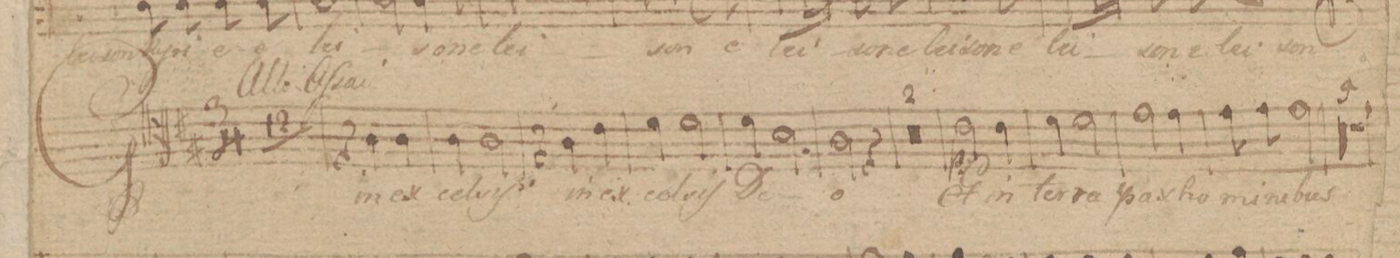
**kern	**text	**dynam
*I"Tenore	*	*
*clefC4	*	*
*k[f#c#]	*	*
*M3/4	*	*
*2\right	*	*
*4\right	*	*
*8\right	*	*
*16\right	*	*
*32\right	*	*
2.r	.	.
=2	=2	=2
2.r	.	.
=3	=3	=3
2.r	.	.
=4	=4	=4
2.r	.	.
=5	=5	=5
2.r	.	.
=6	=6	=6
2.r	.	.
=7	=7	=7
2.r	.	.
=8	=8	=8
2.r	.	.
=9	=9	=9
2.r	.	.
=10	=10	=10
2.r	.	.
=11	=11	=11
2.r	.	.
=12	=12	=12
2.r	.	.
=13	=13	=13
4r	.	.
4A\	in	.
4A\	ex-	.
=14	=14	=14
4A\	-cel-	.
2A\	-siſ	.
=15	=15	=15
4r	.	.
4A\	in	.
4c#\	ex-	.
=16	=16	=16
4d\	-cel-	.
2d\	-siſ	.
=17	=17	=17
4d\	De-	.
2B\	.	.
=18	=18	=18
2A\	-o	.
4r	.	.
=19	=19	=19
1.r	.	.
=20	=20	=20
=21	=21	=21
2c#\	Et	p
4c#\	in	.
=22	=22	=22
4d\	ter-	.
2d\	-ra	.
=23	=23	=23
2e\	pax	.
4e\	ho-	.
=24	=24	=24
8e\	-mi-	.
8e\	-ni-	.
2e\	-bus	.
=25	=25	=25
0.r	.	.
=26	=26	=26
=27	=27	=27
=28	=28	=28
=29	=29	=29
2.r	.	.
=30	=30	=30
*-	*-	*-
